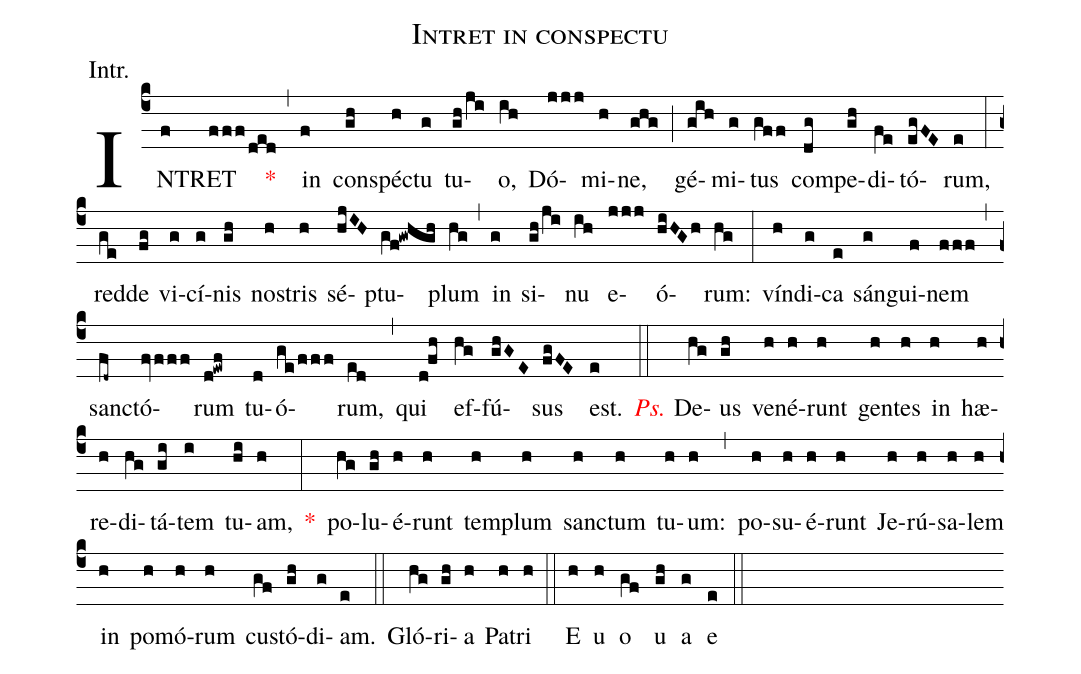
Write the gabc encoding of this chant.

name:Intret in conspectu;
annotation:Intr.;
mode:IV.;
office-part:Introit;
%%
(c4) IN(f)TRET(fff/ded) <v>\red{*}</v>(,) in(f) con(gh)spé(h)ctu(g) tu(gh/ji)o,(ih) Dó(jjj)mi(h)ne,(ghg) (;) gé(gih)mi(g)tus(gff) com(dg)pe(gh)di(fe)tó(egFE)rum,(e) (:) red(ge)de(fg) vi(g)cí(g)nis(gh) no(h)stris(h) sé(hjIH)ptu(gf!gwhgh)plum(hg) (,) in(g) si(gh/ji)nu(ih) e(jjj)ó(hiHGh)rum:(hg) (:) vín(h)di(g)ca(e) sán(g)gui(f)nem(fff) (,) sanc(fd~)tó(fvfff)rum(d!ewf) tu(d)ó(ge/fff)rum,(ed) (,) qui(d!fh) ef(hg)fú(ghGE)sus(fgFE) est.(e) (::) <v>\redit{Ps.}</v> De(hg)us(gh) ve(h)né(h)runt(h) gen(h)tes(h) in(h) hæ(h)re(h)di(hg)tá(gi)tem(i) tu(hi)am,(h) <v>\red{*}</v>(:) po(hg)lu(gh)é(h)runt(h) tem(h)plum(h) sanc(h)tum(h) tu(h)um:(h) (,) po(h)su(h)é(h)runt(h) Je(h)rú(h)sa(h)lem(h) in(h) po(h)mó(h)rum(h) cu(gf)stó(gh)di(g)am.(e) (::) Gló(hg)ri(gh)a(h) Pa(h)tri(h) (::) E(h) u(h) o(gf) u(gh) a(g) e(e) (::)
